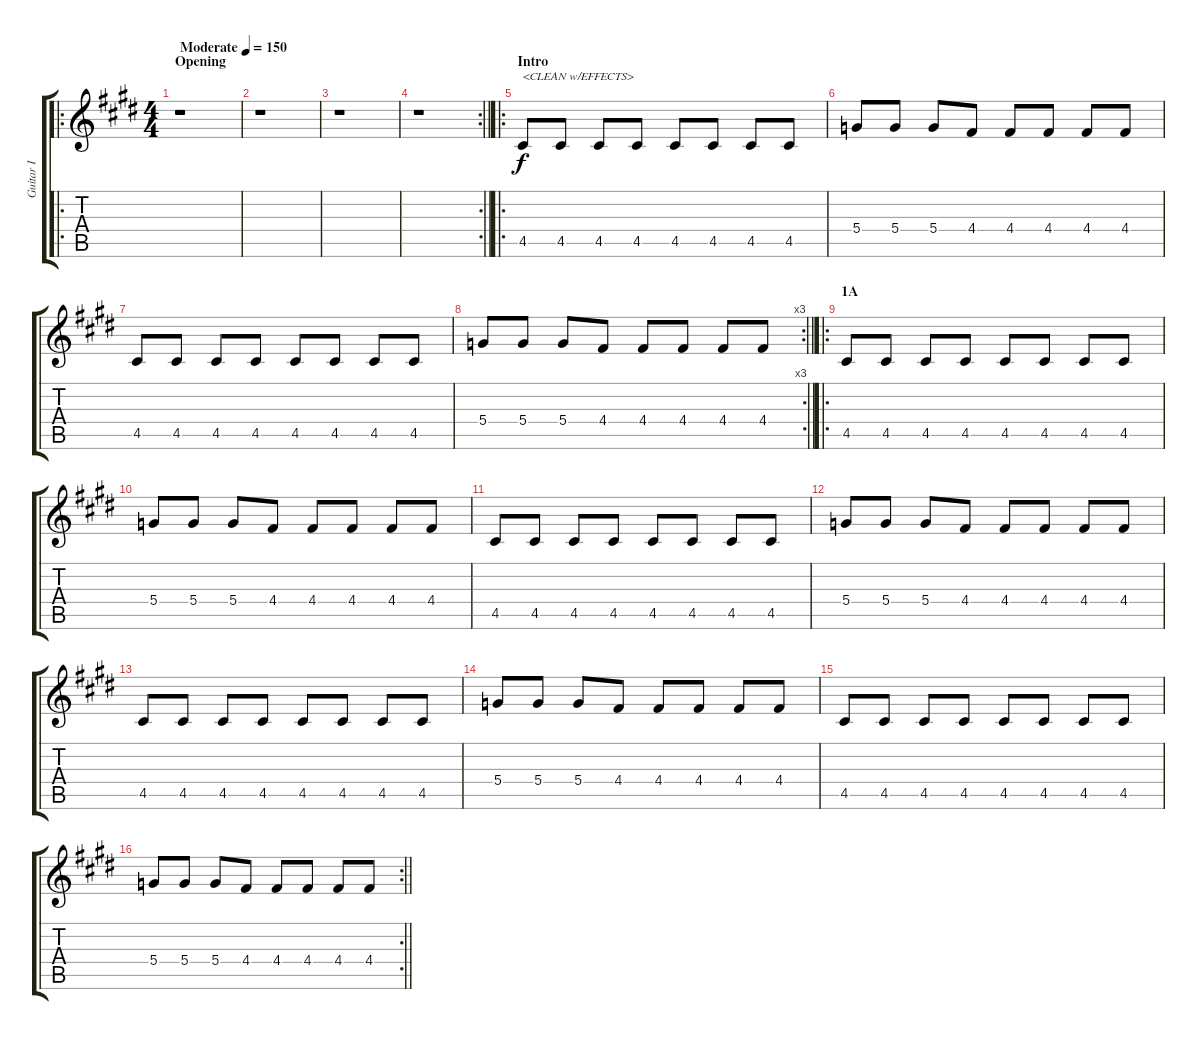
\track ("Guitar I" "Guitar I") {instrument distortionguitar}
\staff {score tabs}
\tuning (E4 B3 G3 D3 A2 D2) {hide}
\ro
\ts (4 4)
\section ("" "Opening")
\tempo (150 "Moderate")
\clef g2
\ks c#minor
r.1{dy f instrument distortionguitar} |
r.1 |
r.1 |
\rc 2
\barLineRight lightlight
r.1 |
\ro
\section ("" "Intro")
4.5.8{txt "<CLEAN w/EFFECTS>" instrument electricguitarjazz} 4.5.8 4.5.8 4.5.8 4.5.8 4.5.8 4.5.8 4.5.8 |
5.4.8 5.4.8 5.4.8 4.4.8 4.4.8 4.4.8 4.4.8 4.4.8 |
4.5.8 4.5.8 4.5.8 4.5.8 4.5.8 4.5.8 4.5.8 4.5.8 |
\rc 3
\barLineRight lightlight
5.4.8 5.4.8 5.4.8 4.4.8 4.4.8 4.4.8 4.4.8 4.4.8 |
\ro
\section ("" "1A")
4.5.8 4.5.8 4.5.8 4.5.8 4.5.8 4.5.8 4.5.8 4.5.8 |
5.4.8 5.4.8 5.4.8 4.4.8 4.4.8 4.4.8 4.4.8 4.4.8 |
4.5.8 4.5.8 4.5.8 4.5.8 4.5.8 4.5.8 4.5.8 4.5.8 |
5.4.8 5.4.8 5.4.8 4.4.8 4.4.8 4.4.8 4.4.8 4.4.8 |
4.5.8 4.5.8 4.5.8 4.5.8 4.5.8 4.5.8 4.5.8 4.5.8 |
5.4.8 5.4.8 5.4.8 4.4.8 4.4.8 4.4.8 4.4.8 4.4.8 |
4.5.8 4.5.8 4.5.8 4.5.8 4.5.8 4.5.8 4.5.8 4.5.8 |
\rc 2
\barLineRight lightlight
5.4.8 5.4.8 5.4.8 4.4.8 4.4.8 4.4.8 4.4.8 4.4.8
